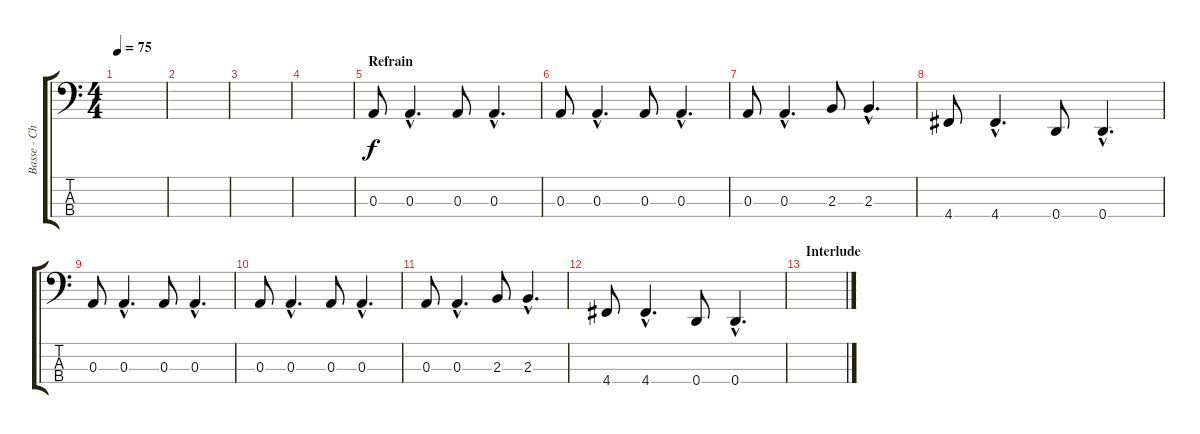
\track ("Basse - Chris Wolstenholme" "Basse - Ch") {instrument acousticbass}
\staff {score tabs}
\tuning (G2 D2 A1 D1) {hide}
\ts (4 4)
\tempo 75
\clef f4
\ks c
|
|
|
|
\section ("" "Refrain")
0.3.8 0.3{hac}.4{d} 0.3.8 0.3{hac}.4{d} |
0.3.8 0.3{hac}.4{d} 0.3.8 0.3{hac}.4{d} |
0.3.8 0.3{hac}.4{d} 2.3.8 2.3{hac}.4{d} |
4.4.8 4.4{hac}.4{d} 0.4.8 0.4{hac}.4{d} |
0.3.8 0.3{hac}.4{d} 0.3.8 0.3{hac}.4{d} |
0.3.8 0.3{hac}.4{d} 0.3.8 0.3{hac}.4{d} |
0.3.8 0.3{hac}.4{d} 2.3.8 2.3{hac}.4{d} |
4.4.8 4.4{hac}.4{d} 0.4.8 0.4{hac}.4{d} |
\section ("" "Interlude")
